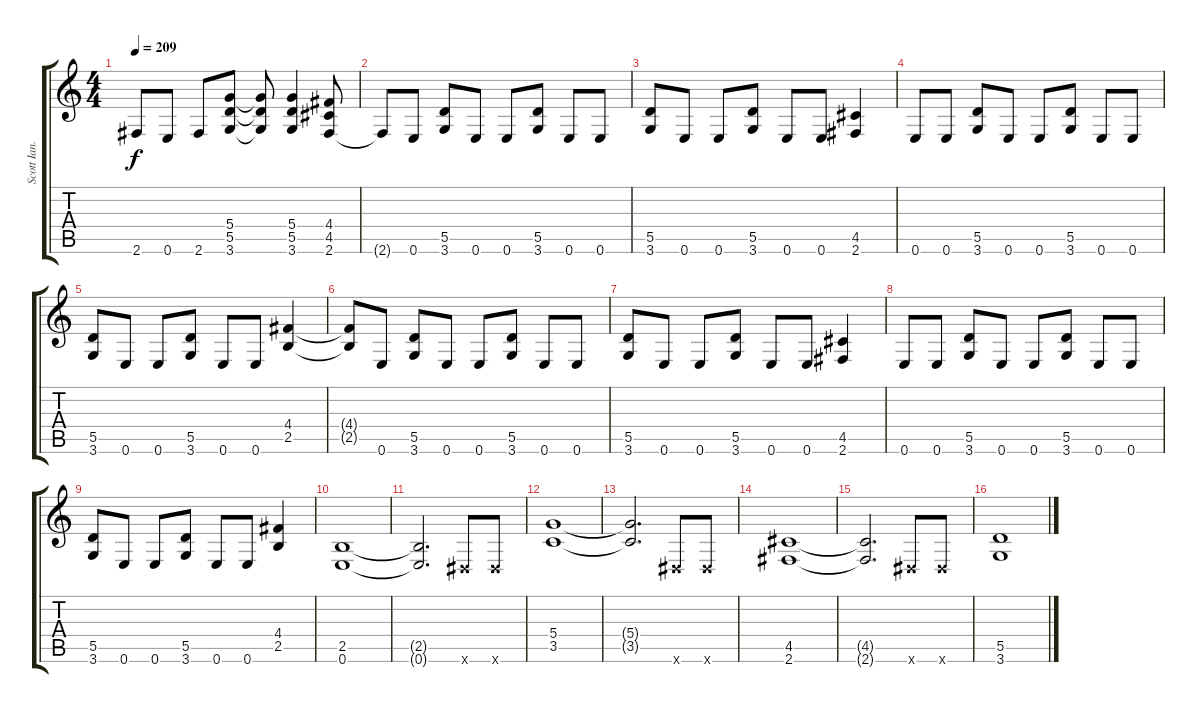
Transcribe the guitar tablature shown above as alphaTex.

\track ("Scott Ian." "Scott Ian.") {solo instrument distortionguitar}
\staff {score tabs}
\tuning (E4 B3 G3 D3 A2 E2) {hide}
\ts (4 4)
\tempo 209
\clef g2
\ks c
2.6.8{dy f} 0.6.8 2.6.8 (5.4 5.5 3.6).8 (5.4{t} 5.5{t} 3.6{t}).8 (5.4 5.5 3.6).4 (4.4 4.5 2.6).8 |
2.6{t}.8 0.6.8 (5.5 3.6).8 0.6.8 0.6.8 (5.5 3.6).8 0.6.8 0.6.8 |
(5.5 3.6).8 0.6.8 0.6.8 (5.5 3.6).8 0.6.8 0.6.8 (4.5 2.6).4 |
0.6.8 0.6.8 (5.5 3.6).8 0.6.8 0.6.8 (5.5 3.6).8 0.6.8 0.6.8 |
(5.5 3.6).8 0.6.8 0.6.8 (5.5 3.6).8 0.6.8 0.6.8 (4.4 2.5).4 |
(4.4{t} 2.5{t}).8 0.6.8 (5.5 3.6).8 0.6.8 0.6.8 (5.5 3.6).8 0.6.8 0.6.8 |
(5.5 3.6).8 0.6.8 0.6.8 (5.5 3.6).8 0.6.8 0.6.8 (4.5 2.6).4 |
0.6.8 0.6.8 (5.5 3.6).8 0.6.8 0.6.8 (5.5 3.6).8 0.6.8 0.6.8 |
(5.5 3.6).8 0.6.8 0.6.8 (5.5 3.6).8 0.6.8 0.6.8 (4.4 2.5).4 |
(2.5 0.6).1 |
(2.5{t} 0.6{t}).2{d} -1.6{x}.8 -1.6{x}.8 |
(5.4 3.5).1 |
(5.4{t} 3.5{t}).2{d} -1.6{x}.8 -1.6{x}.8 |
(4.5 2.6).1 |
(4.5{t} 2.6{t}).2{d} -1.6{x}.8 -1.6{x}.8 |
(5.5 3.6).1
